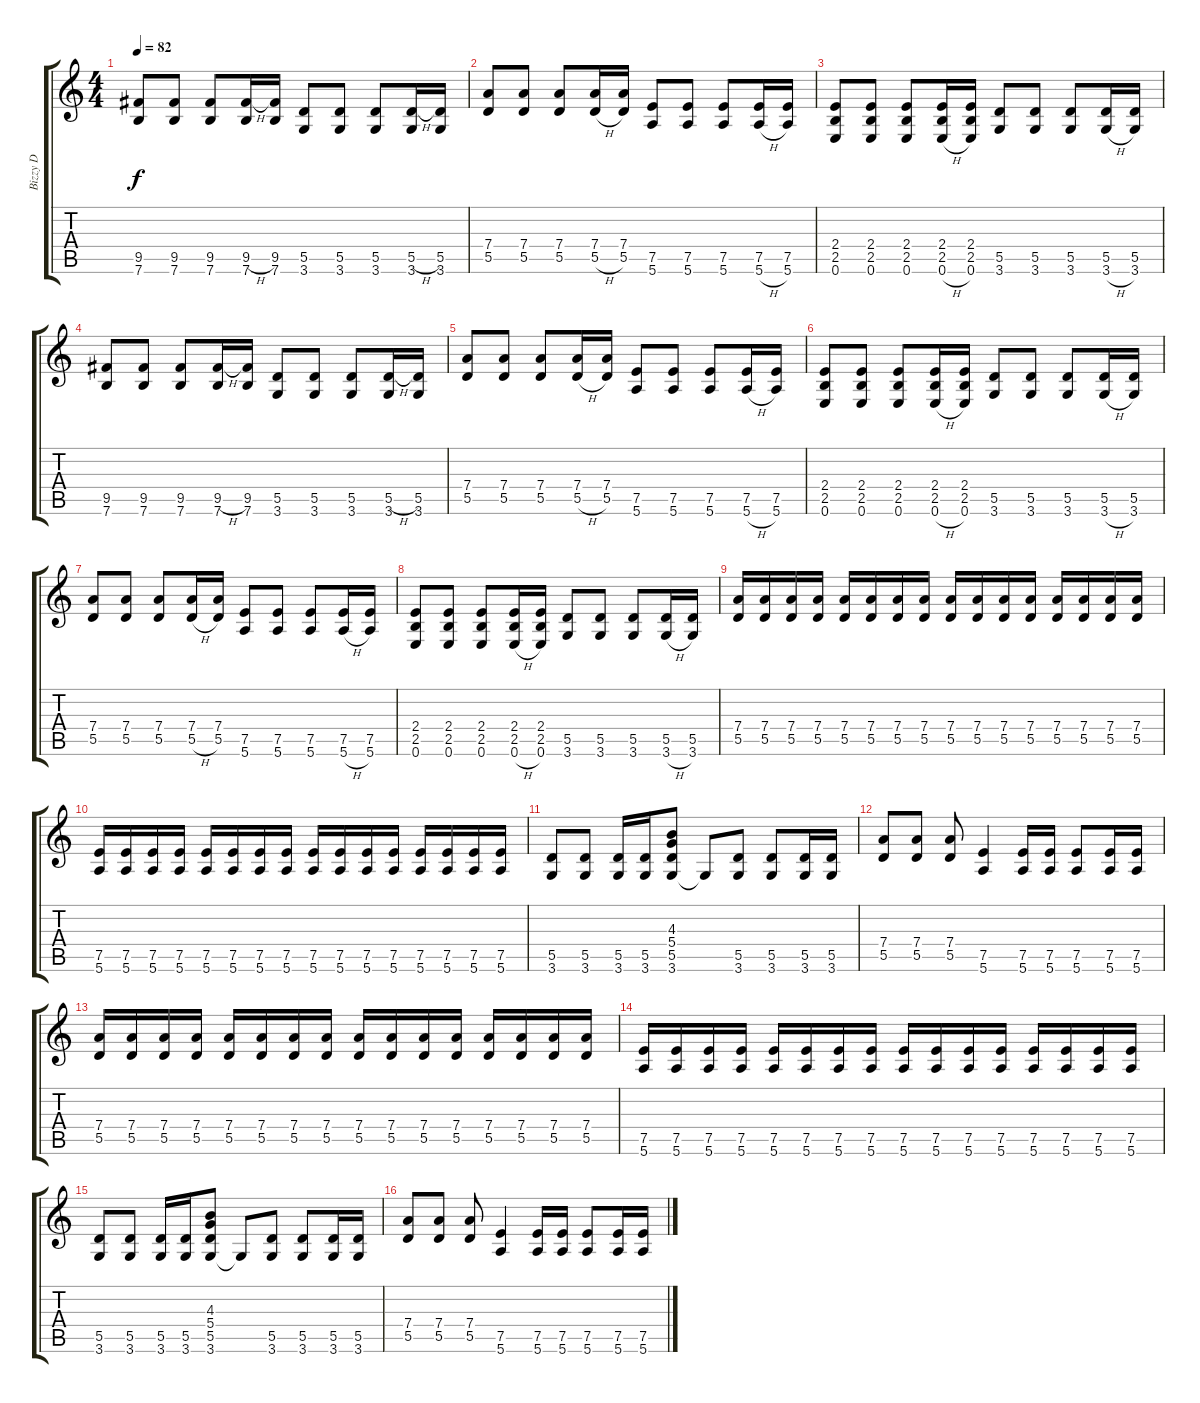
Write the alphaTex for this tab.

\track ("Bizzy D" "Bizzy D") {instrument distortionguitar}
\staff {score tabs}
\tuning (E4 B3 G3 D3 A2 E2) {hide}
\ts (4 4)
\tempo 82
\clef g2
\ks c
(9.5 7.6).8{dy f} (9.5 7.6).8 (9.5 7.6).8 (9.5{h} 7.6).16 (9.5 7.6).16 (5.5 3.6).8 (5.5 3.6).8 (5.5 3.6).8 (5.5{h} 3.6).16 (5.5 3.6).16 |
(7.4 5.5).8 (7.4 5.5).8 (7.4 5.5).8 (7.4 5.5{h}).16 (7.4 5.5).16 (7.5 5.6).8 (7.5 5.6).8 (7.5 5.6).8 (7.5 5.6{h}).16 (7.5 5.6).16 |
(2.4 2.5 0.6).8 (2.4 2.5 0.6).8 (2.4 2.5 0.6).8 (2.4 2.5 0.6{h}).16 (2.4 2.5 0.6).16 (5.5 3.6).8 (5.5 3.6).8 (5.5 3.6).8 (5.5 3.6{h}).16 (5.5 3.6).16 |
(9.5 7.6).8 (9.5 7.6).8 (9.5 7.6).8 (9.5{h} 7.6).16 (9.5 7.6).16 (5.5 3.6).8 (5.5 3.6).8 (5.5 3.6).8 (5.5{h} 3.6).16 (5.5 3.6).16 |
(7.4 5.5).8 (7.4 5.5).8 (7.4 5.5).8 (7.4 5.5{h}).16 (7.4 5.5).16 (7.5 5.6).8 (7.5 5.6).8 (7.5 5.6).8 (7.5 5.6{h}).16 (7.5 5.6).16 |
(2.4 2.5 0.6).8 (2.4 2.5 0.6).8 (2.4 2.5 0.6).8 (2.4 2.5 0.6{h}).16 (2.4 2.5 0.6).16 (5.5 3.6).8 (5.5 3.6).8 (5.5 3.6).8 (5.5 3.6{h}).16 (5.5 3.6).16 |
(7.4 5.5).8 (7.4 5.5).8 (7.4 5.5).8 (7.4 5.5{h}).16 (7.4 5.5).16 (7.5 5.6).8 (7.5 5.6).8 (7.5 5.6).8 (7.5 5.6{h}).16 (7.5 5.6).16 |
(2.4 2.5 0.6).8 (2.4 2.5 0.6).8 (2.4 2.5 0.6).8 (2.4 2.5 0.6{h}).16 (2.4 2.5 0.6).16 (5.5 3.6).8 (5.5 3.6).8 (5.5 3.6).8 (5.5 3.6{h}).16 (5.5 3.6).16 |
(7.4 5.5).16 (7.4 5.5).16 (7.4 5.5).16 (7.4 5.5).16 (7.4 5.5).16 (7.4 5.5).16 (7.4 5.5).16 (7.4 5.5).16 (7.4 5.5).16 (7.4 5.5).16 (7.4 5.5).16 (7.4 5.5).16 (7.4 5.5).16 (7.4 5.5).16 (7.4 5.5).16 (7.4 5.5).16 |
(7.5 5.6).16 (7.5 5.6).16 (7.5 5.6).16 (7.5 5.6).16 (7.5 5.6).16 (7.5 5.6).16 (7.5 5.6).16 (7.5 5.6).16 (7.5 5.6).16 (7.5 5.6).16 (7.5 5.6).16 (7.5 5.6).16 (7.5 5.6).16 (7.5 5.6).16 (7.5 5.6).16 (7.5 5.6).16 |
(5.5 3.6).8 (5.5 3.6).8 (5.5 3.6).16 (5.5 3.6).16 (4.3 5.4 5.5 3.6).8 3.6{t}.8 (5.5 3.6).8 (5.5 3.6).8 (5.5 3.6).16 (5.5 3.6).16 |
(7.4 5.5).8 (7.4 5.5).8 (7.4 5.5).8 (7.5 5.6).4 (7.5 5.6).16 (7.5 5.6).16 (7.5 5.6).8 (7.5 5.6).16 (7.5 5.6).16 |
(7.4 5.5).16 (7.4 5.5).16 (7.4 5.5).16 (7.4 5.5).16 (7.4 5.5).16 (7.4 5.5).16 (7.4 5.5).16 (7.4 5.5).16 (7.4 5.5).16 (7.4 5.5).16 (7.4 5.5).16 (7.4 5.5).16 (7.4 5.5).16 (7.4 5.5).16 (7.4 5.5).16 (7.4 5.5).16 |
(7.5 5.6).16 (7.5 5.6).16 (7.5 5.6).16 (7.5 5.6).16 (7.5 5.6).16 (7.5 5.6).16 (7.5 5.6).16 (7.5 5.6).16 (7.5 5.6).16 (7.5 5.6).16 (7.5 5.6).16 (7.5 5.6).16 (7.5 5.6).16 (7.5 5.6).16 (7.5 5.6).16 (7.5 5.6).16 |
(5.5 3.6).8 (5.5 3.6).8 (5.5 3.6).16 (5.5 3.6).16 (4.3 5.4 5.5 3.6).8 3.6{t}.8 (5.5 3.6).8 (5.5 3.6).8 (5.5 3.6).16 (5.5 3.6).16 |
(7.4 5.5).8 (7.4 5.5).8 (7.4 5.5).8 (7.5 5.6).4 (7.5 5.6).16 (7.5 5.6).16 (7.5 5.6).8 (7.5 5.6).16 (7.5 5.6).16
